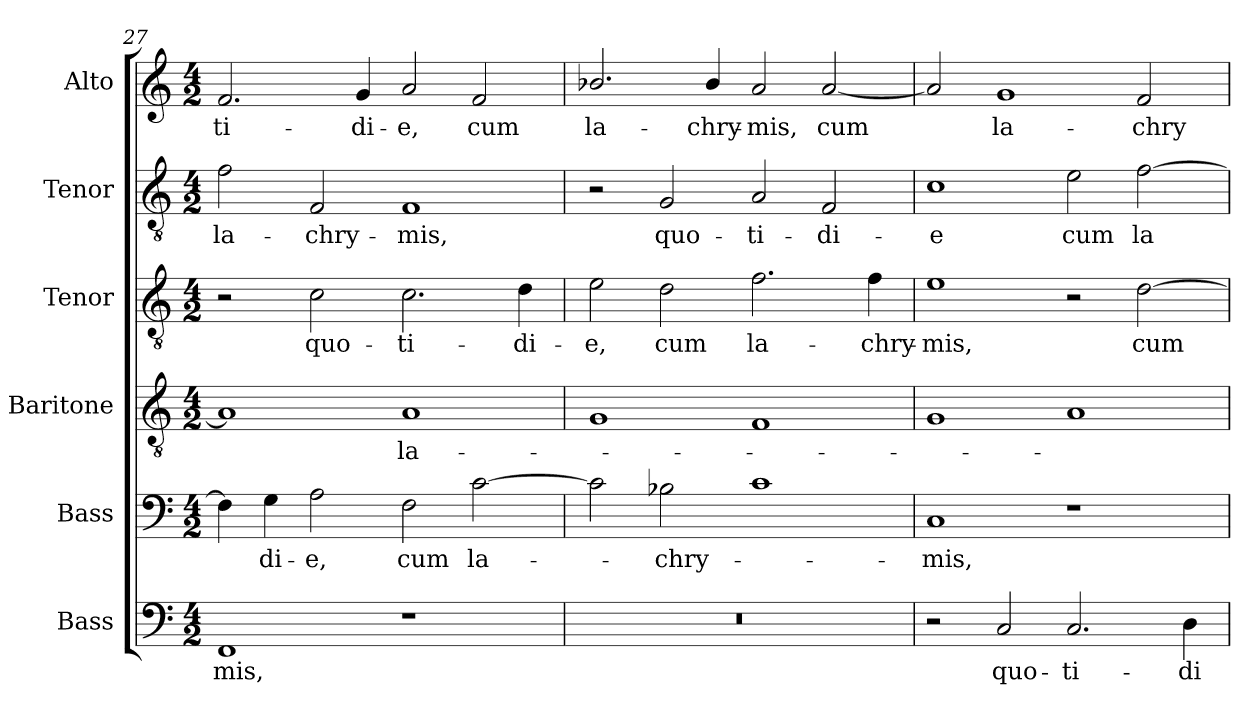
**kern	**text	**kern	**text	**kern	**text	**kern	**text	**kern	**text	**kern	**text
*part6	*part6	*part5	*part5	*part4	*part4	*part3	*part3	*part2	*part2	*part1	*part1
*staff6	*staff6	*staff5	*staff5	*staff4	*staff4	*staff3	*staff3	*staff2	*staff2	*staff1	*staff1
*I"Bass	*	*I"Bass	*	*I"Baritone	*	*I"Tenor	*	*I"Tenor	*	*I"Alto	*
*I'B.	*	*I'B.	*	*I'Bar.	*	*I'T.	*	*I'T.	*	*I'A.	*
*clefF4	*	*clefF4	*	*clefGv2	*	*clefGv2	*	*clefGv2	*	*clefG2	*
*	*	*	*	*ITrd7c12	*	*ITrd7c12	*	*ITrd7c12	*	*	*
*k[]	*	*k[]	*	*k[]	*	*k[]	*	*k[]	*	*k[]	*
*C:	*	*C:	*	*C:	*	*C:	*	*C:	*	*C:	*
*M4/2	*	*M4/2	*	*M4/2	*	*M4/2	*	*M4/2	*	*M4/2	*
=27	=27	=27	=27	=27	=27	=27	=27	=27	=27	=27	=27
!	!LO:LY:b:color=#000000	!	!	!	!	!	!	!	!	!	!
!	!	!	!	!	!	!	!	!	!LO:LY:b:color=#000000	!	!
!	!	!	!	!	!	!	!	!	!	!	!LO:LY:b:color=#000000
1FFi	-mis,	4Fi\]	.	1AAi]	.	2r	.	2Fi\	la-	2.fi/	-ti-
!	!	!	!LO:LY:b:color=#000000	!	!	!	!	!	!	!	!
.	.	4Gi\	-di-	.	.	.	.	.	.	.	.
!	!	!	!LO:LY:b:color=#000000	!	!	!	!	!	!	!	!
!	!	!	!	!	!	!	!LO:LY:b:color=#000000	!	!	!	!
!	!	!	!	!	!	!	!	!	!LO:LY:b:color=#000000	!	!
.	.	2Ai\	-e,	.	.	2Ci\	quo-	2FFi/	-chry-	.	.
!	!	!	!	!	!	!	!	!	!	!	!LO:LY:b:color=#000000
.	.	.	.	.	.	.	.	.	.	4gi/	-di-
!	!	!	!LO:LY:b:color=#000000	!	!	!	!	!	!	!	!
!	!	!	!	!	!LO:LY:b:color=#000000	!	!	!	!	!	!
!	!	!	!	!	!	!	!LO:LY:b:color=#000000	!	!	!	!
!	!	!	!	!	!	!	!	!	!LO:LY:b:color=#000000	!	!
!	!	!	!	!	!	!	!	!	!	!	!LO:LY:b:color=#000000
1r	.	2Fi\	cum	1AAi	la-	2.Ci\	-ti-	1FFi	-mis,	2ai/	-e,
!	!	!	!LO:LY:b:color=#000000	!	!	!	!	!	!	!	!
!	!	!	!	!	!	!	!	!	!	!	!LO:LY:b:color=#000000
.	.	[2ci\	la-	.	.	.	.	.	.	2fi/	cum
!	!	!	!	!	!	!	!LO:LY:b:color=#000000	!	!	!	!
.	.	.	.	.	.	4Di\	-di-	.	.	.	.
!!LO:PB:g=z
=28	=28	=28	=28	=28	=28	=28	=28	=28	=28	=28	=28
!LO:N:vis=1	!	!	!	!	!	!	!	!	!	!	!
!	!	!	!	!	!	!	!LO:LY:b:color=#000000	!	!	!	!
!	!	!	!	!	!	!	!	!	!	!	!LO:LY:b:color=#000000
0r	.	2ci\]	.	1GGi	.	2Ei\	-e,	2r	.	2.b-Xi/	la-
!	!	!	!LO:LY:b:color=#000000	!	!	!	!	!	!	!	!
!	!	!	!	!	!	!	!LO:LY:b:color=#000000	!	!	!	!
!	!	!	!	!	!	!	!	!	!LO:LY:b:color=#000000	!	!
.	.	2B-Xi\	-chry-	.	.	2Di\	cum	2GGi/	quo-	.	.
!	!	!	!	!	!	!	!	!	!	!	!LO:LY:b:color=#000000
.	.	.	.	.	.	.	.	.	.	4b-i/	-chry-
!	!	!	!	!	!	!	!LO:LY:b:color=#000000	!	!	!	!
!	!	!	!	!	!	!	!	!	!LO:LY:b:color=#000000	!	!
!	!	!	!	!	!	!	!	!	!	!	!LO:LY:b:color=#000000
.	.	1ci	.	1FFi	.	2.Fi\	la-	2AAi/	-ti-	2ai/	-mis,
!	!	!	!	!	!	!	!	!	!LO:LY:b:color=#000000	!	!
!	!	!	!	!	!	!	!	!	!	!	!LO:LY:b:color=#000000
.	.	.	.	.	.	.	.	2FFi/	-di-	[2ai/	cum
!	!	!	!	!	!	!	!LO:LY:b:color=#000000	!	!	!	!
.	.	.	.	.	.	4Fi\	-chry-	.	.	.	.
=29	=29	=29	=29	=29	=29	=29	=29	=29	=29	=29	=29
!	!	!	!LO:LY:b:color=#000000	!	!	!	!	!	!	!	!
!	!	!	!	!	!	!	!LO:LY:b:color=#000000	!	!	!	!
!	!	!	!	!	!	!	!	!	!LO:LY:b:color=#000000	!	!
2r	.	1Ci	-mis,	1GGi	.	1Ei	-mis,	1Ci	-e	2ai/]	.
!	!LO:LY:b:color=#000000	!	!	!	!	!	!	!	!	!	!
!	!	!	!	!	!	!	!	!	!	!	!LO:LY:b:color=#000000
2Ci/	quo-	.	.	.	.	.	.	.	.	1gi	la-
!	!LO:LY:b:color=#000000	!	!	!	!	!	!	!	!	!	!
!	!	!	!	!	!	!	!	!	!LO:LY:b:color=#000000	!	!
2.Ci/	-ti-	1r	.	1AAi	.	2r	.	2Ei\	cum	.	.
!	!	!	!	!	!	!	!LO:LY:b:color=#000000	!	!	!	!
!	!	!	!	!	!	!	!	!	!LO:LY:b:color=#000000	!	!
!	!	!	!	!	!	!	!	!	!	!	!LO:LY:b:color=#000000
.	.	.	.	.	.	[2Di\	cum	[2Fi\	la-	2fi/	-chry-
!	!LO:LY:b:color=#000000	!	!	!	!	!	!	!	!	!	!
4Di\	-di-	.	.	.	.	.	.	.	.	.	.
=	=	=	=	=	=	=	=	=	=	=	=
*-	*-	*-	*-	*-	*-	*-	*-	*-	*-	*-	*-
